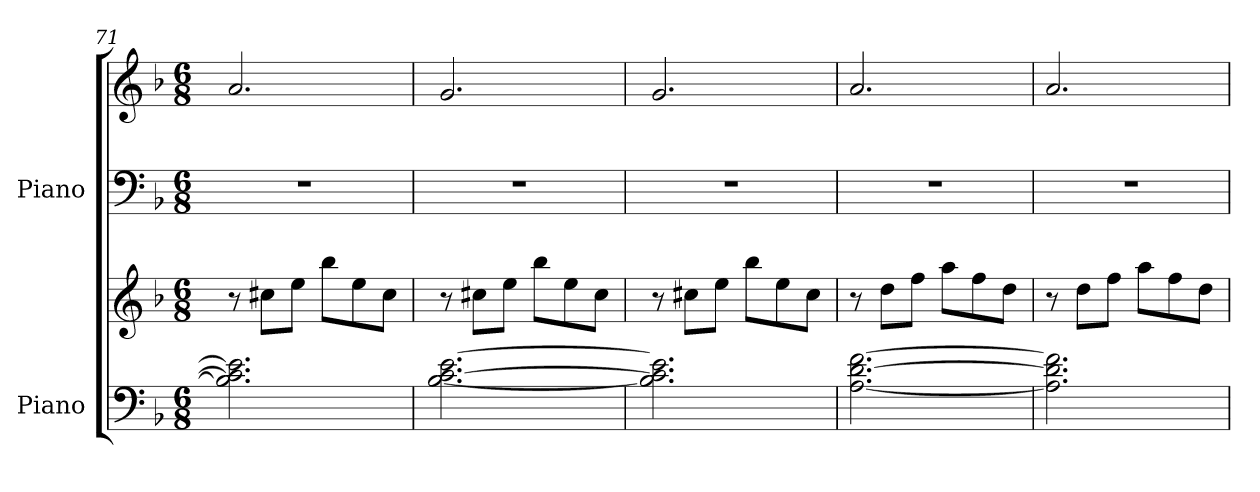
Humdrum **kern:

**kern	**kern	**kern	**kern
*part2	*part2	*part1	*part1
*staff4	*staff3	*staff2	*staff1
*I"Piano	*	*I"Piano	*
*I'Pno.	*	*I'Pno.	*
*clefF4	*clefG2	*clefF4	*clefG2
*k[b-]	*k[b-]	*k[b-]	*k[b-]
*M6/8	*M6/8	*M6/8	*M6/8
=71	=71	=71	=71
2.B-\] 2.c\] 2.e\]	8r	2.r	2.a/
.	8cc#X\L	.	.
.	8ee\J	.	.
.	8bb-\L	.	.
.	8ee\	.	.
.	8cc#\J	.	.
=72	=72	=72	=72
[2.B-\ [2.c\ [2.e\	8r	2.r	2.g/
.	8cc#X\L	.	.
.	8ee\J	.	.
.	8bb-\L	.	.
.	8ee\	.	.
.	8cc#\J	.	.
!!LO:LB:g=z
=73	=73	=73	=73
2.B-\] 2.c\] 2.e\]	8r	2.r	2.g/
.	8cc#X\L	.	.
.	8ee\J	.	.
.	8bb-\L	.	.
.	8ee\	.	.
.	8cc#\J	.	.
=74	=74	=74	=74
[2.A\ [2.d\ [2.f\	8r	2.r	2.a/
.	8dd\L	.	.
.	8ff\J	.	.
.	8aa\L	.	.
.	8ff\	.	.
.	8dd\J	.	.
=75	=75	=75	=75
2.A\] 2.d\] 2.f\]	8r	2.r	2.a/
.	8dd\L	.	.
.	8ff\J	.	.
.	8aa\L	.	.
.	8ff\	.	.
.	8dd\J	.	.
=	=	=	=
*-	*-	*-	*-
